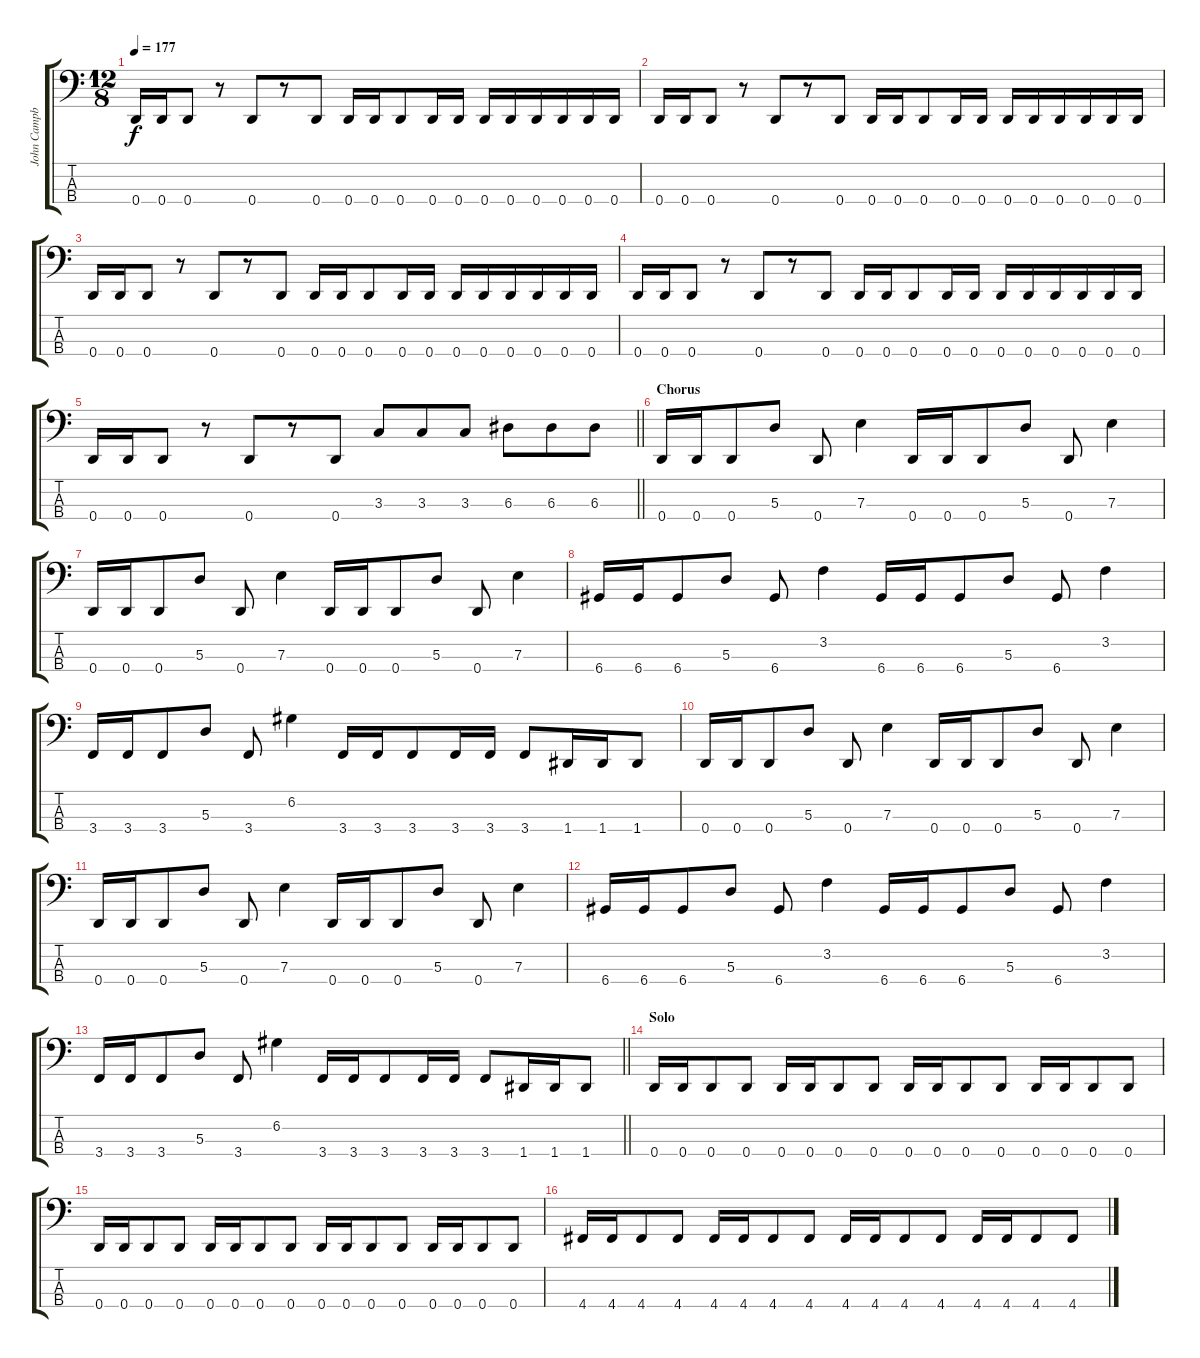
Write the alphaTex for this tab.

\track ("John Campbell" "John Campb") {instrument electricbasspick}
\staff {score tabs}
\tuning (G2 D2 A1 D1) {hide}
\ts (12 8)
\tempo 177
\clef f4
\ks c
0.4.16{dy f} 0.4.16 0.4.8 r.8 0.4.8 r.8 0.4.8 0.4.16 0.4.16 0.4.8 0.4.16 0.4.16 0.4.16 0.4.16 0.4.16 0.4.16 0.4.16 0.4.16 |
0.4.16 0.4.16 0.4.8 r.8 0.4.8 r.8 0.4.8 0.4.16 0.4.16 0.4.8 0.4.16 0.4.16 0.4.16 0.4.16 0.4.16 0.4.16 0.4.16 0.4.16 |
0.4.16 0.4.16 0.4.8 r.8 0.4.8 r.8 0.4.8 0.4.16 0.4.16 0.4.8 0.4.16 0.4.16 0.4.16 0.4.16 0.4.16 0.4.16 0.4.16 0.4.16 |
0.4.16 0.4.16 0.4.8 r.8 0.4.8 r.8 0.4.8 0.4.16 0.4.16 0.4.8 0.4.16 0.4.16 0.4.16 0.4.16 0.4.16 0.4.16 0.4.16 0.4.16 |
\barLineRight lightlight
0.4.16 0.4.16 0.4.8 r.8 0.4.8 r.8 0.4.8 3.3.8 3.3.8 3.3.8 6.3.8 6.3.8 6.3.8 |
\section ("" "Chorus")
0.4.16 0.4.16 0.4.8 5.3.8 0.4.8 7.3.4 0.4.16 0.4.16 0.4.8 5.3.8 0.4.8 7.3.4 |
0.4.16 0.4.16 0.4.8 5.3.8 0.4.8 7.3.4 0.4.16 0.4.16 0.4.8 5.3.8 0.4.8 7.3.4 |
6.4.16 6.4.16 6.4.8 5.3.8 6.4.8 3.2.4 6.4.16 6.4.16 6.4.8 5.3.8 6.4.8 3.2.4 |
3.4.16 3.4.16 3.4.8 5.3.8 3.4.8 6.2.4 3.4.16 3.4.16 3.4.8 3.4.16 3.4.16 3.4.8 1.4.16 1.4.16 1.4.8 |
0.4.16 0.4.16 0.4.8 5.3.8 0.4.8 7.3.4 0.4.16 0.4.16 0.4.8 5.3.8 0.4.8 7.3.4 |
0.4.16 0.4.16 0.4.8 5.3.8 0.4.8 7.3.4 0.4.16 0.4.16 0.4.8 5.3.8 0.4.8 7.3.4 |
6.4.16 6.4.16 6.4.8 5.3.8 6.4.8 3.2.4 6.4.16 6.4.16 6.4.8 5.3.8 6.4.8 3.2.4 |
\barLineRight lightlight
3.4.16 3.4.16 3.4.8 5.3.8 3.4.8 6.2.4 3.4.16 3.4.16 3.4.8 3.4.16 3.4.16 3.4.8 1.4.16 1.4.16 1.4.8 |
\section ("" "Solo")
0.4.16 0.4.16 0.4.8 0.4.8 0.4.16 0.4.16 0.4.8 0.4.8 0.4.16 0.4.16 0.4.8 0.4.8 0.4.16 0.4.16 0.4.8 0.4.8 |
0.4.16 0.4.16 0.4.8 0.4.8 0.4.16 0.4.16 0.4.8 0.4.8 0.4.16 0.4.16 0.4.8 0.4.8 0.4.16 0.4.16 0.4.8 0.4.8 |
4.4.16 4.4.16 4.4.8 4.4.8 4.4.16 4.4.16 4.4.8 4.4.8 4.4.16 4.4.16 4.4.8 4.4.8 4.4.16 4.4.16 4.4.8 4.4.8
